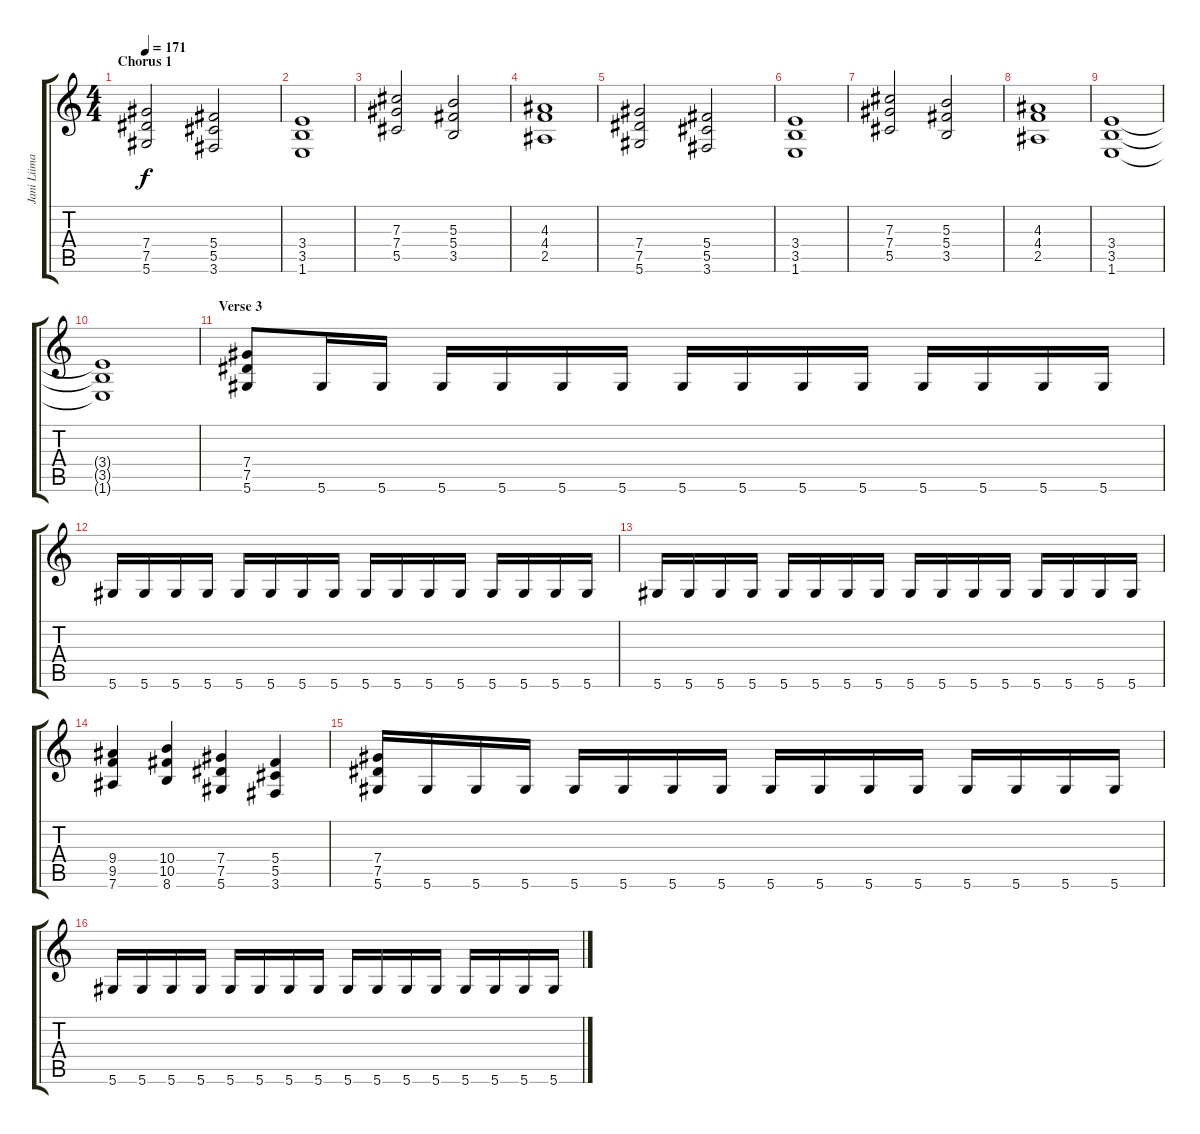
\track ("Jani Liimatainen 2" "Jani Liima") {instrument distortionguitar}
\staff {score tabs}
\tuning (Eb4 Bb3 Gb3 Db3 Ab2 Eb2) {hide}
\ts (4 4)
\section ("" "Chorus 1")
\tempo 171
\clef g2
\ks aminor
(7.4 7.5 5.6).2{dy f volume 13} (5.4 5.5 3.6).2 |
(3.4 3.5 1.6).1 |
(7.3 7.4 5.5).2 (5.3 5.4 3.5).2 |
(4.3 4.4 2.5).1 |
(7.4 7.5 5.6).2 (5.4 5.5 3.6).2 |
(3.4 3.5 1.6).1 |
(7.3 7.4 5.5).2 (5.3 5.4 3.5).2 |
(4.3 4.4 2.5).1 |
(3.4 3.5 1.6).1 |
(3.4{t} 3.5{t} 1.6{t}).1 |
\section ("" "Verse 3")
(7.4 7.5 5.6).8{volume 13} 5.6.16 5.6.16 5.6.16 5.6.16 5.6.16 5.6.16 5.6.16 5.6.16 5.6.16 5.6.16 5.6.16 5.6.16 5.6.16 5.6.16 |
5.6.16 5.6.16 5.6.16 5.6.16 5.6.16 5.6.16 5.6.16 5.6.16 5.6.16 5.6.16 5.6.16 5.6.16 5.6.16 5.6.16 5.6.16 5.6.16 |
5.6.16 5.6.16 5.6.16 5.6.16 5.6.16 5.6.16 5.6.16 5.6.16 5.6.16 5.6.16 5.6.16 5.6.16 5.6.16 5.6.16 5.6.16 5.6.16 |
(9.4 9.5 7.6).4 (10.4 10.5 8.6).4 (7.4 7.5 5.6).4 (5.4 5.5 3.6).4 |
(7.4 7.5 5.6).16 5.6.16 5.6.16 5.6.16 5.6.16 5.6.16 5.6.16 5.6.16 5.6.16 5.6.16 5.6.16 5.6.16 5.6.16 5.6.16 5.6.16 5.6.16 |
5.6.16 5.6.16 5.6.16 5.6.16 5.6.16 5.6.16 5.6.16 5.6.16 5.6.16 5.6.16 5.6.16 5.6.16 5.6.16 5.6.16 5.6.16 5.6.16
